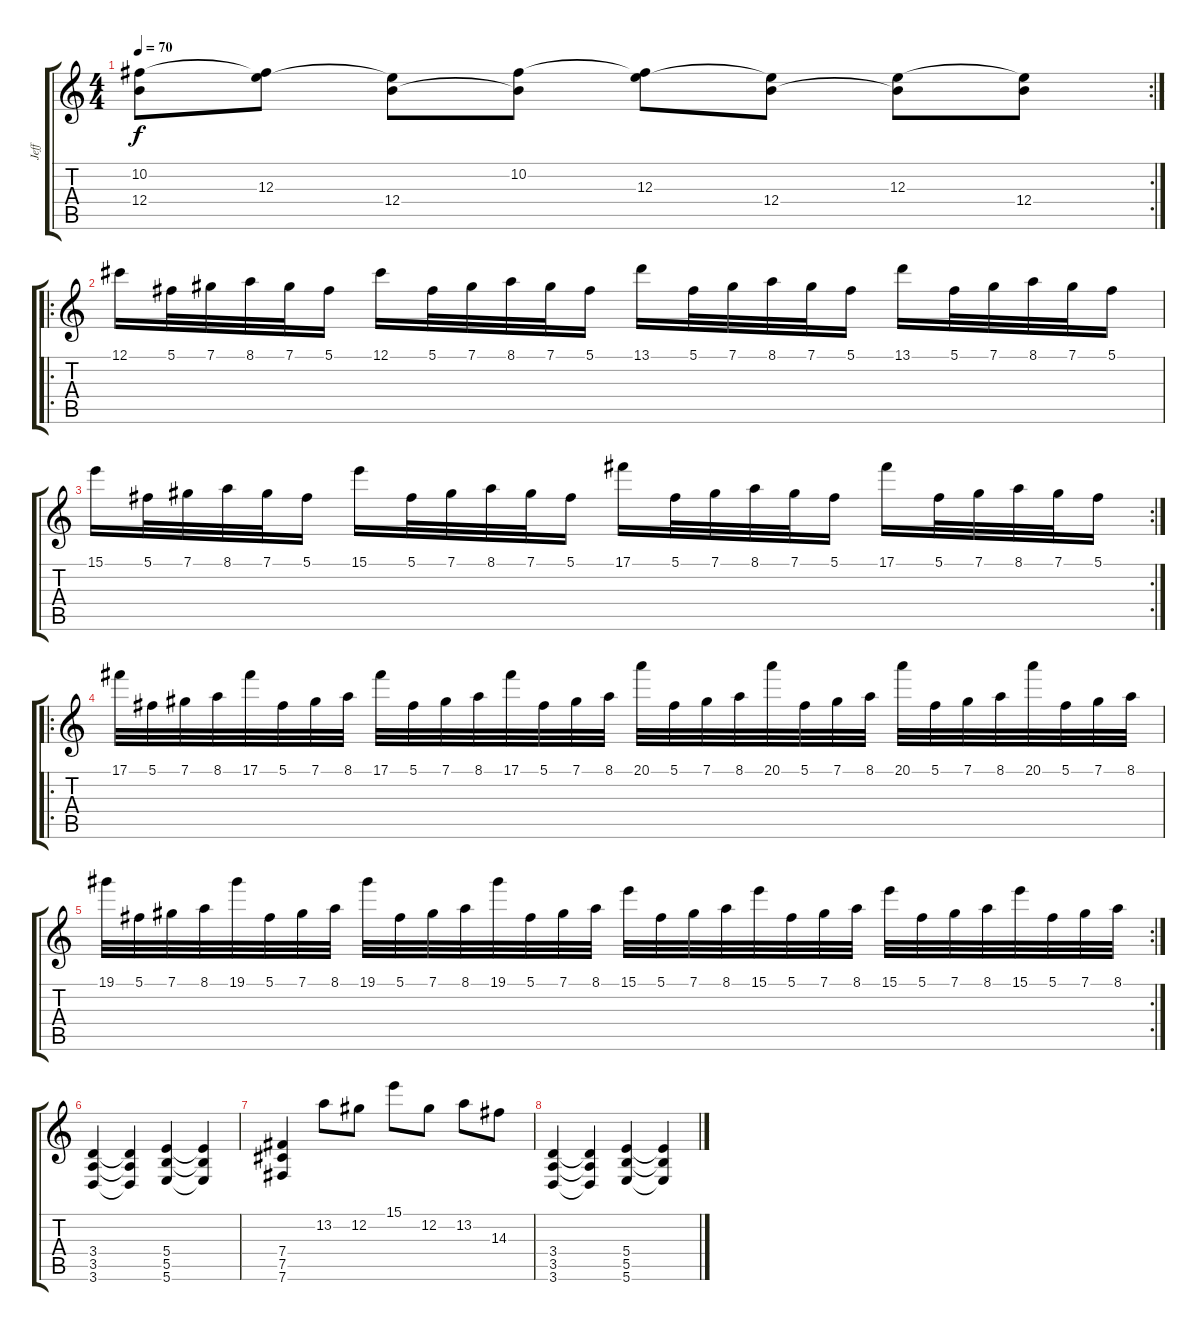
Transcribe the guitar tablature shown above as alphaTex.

\track ("Jeff" "Jeff") {instrument distortionguitar}
\staff {score tabs}
\tuning (Db4 Ab3 E3 B2 Gb2 B1) {hide}
\rc 2
\ts (4 4)
\tempo 70
\clef g2
\ks c
(10.2 12.4{t}).8{dy f} (10.2{t} 12.3).8 (12.3{t} 12.4).8 (10.2 12.4{t}).8 (10.2{t} 12.3).8 (12.3{t} 12.4).8 (12.3 12.4{t}).8 (12.3{t} 12.4).8 |
\ro
12.1.16 5.1.32 7.1.32 8.1.32 7.1.32 5.1.16 12.1.16 5.1.32 7.1.32 8.1.32 7.1.32 5.1.16 13.1.16 5.1.32 7.1.32 8.1.32 7.1.32 5.1.16 13.1.16 5.1.32 7.1.32 8.1.32 7.1.32 5.1.16 |
\rc 2
15.1.16 5.1.32 7.1.32 8.1.32 7.1.32 5.1.16 15.1.16 5.1.32 7.1.32 8.1.32 7.1.32 5.1.16 17.1.16 5.1.32 7.1.32 8.1.32 7.1.32 5.1.16 17.1.16 5.1.32 7.1.32 8.1.32 7.1.32 5.1.16 |
\ro
17.1.32 5.1.32 7.1.32 8.1.32 17.1.32 5.1.32 7.1.32 8.1.32 17.1.32 5.1.32 7.1.32 8.1.32 17.1.32 5.1.32 7.1.32 8.1.32 20.1.32 5.1.32 7.1.32 8.1.32 20.1.32 5.1.32 7.1.32 8.1.32 20.1.32 5.1.32 7.1.32 8.1.32 20.1.32 5.1.32 7.1.32 8.1.32 |
\rc 2
19.1.32 5.1.32 7.1.32 8.1.32 19.1.32 5.1.32 7.1.32 8.1.32 19.1.32 5.1.32 7.1.32 8.1.32 19.1.32 5.1.32 7.1.32 8.1.32 15.1.32 5.1.32 7.1.32 8.1.32 15.1.32 5.1.32 7.1.32 8.1.32 15.1.32 5.1.32 7.1.32 8.1.32 15.1.32 5.1.32 7.1.32 8.1.32 |
(3.4 3.5 3.6).4 (3.4{t} 3.5{t} 3.6{t}).4 (5.4 5.5 5.6).4 (5.4{t} 5.5{t} 5.6{t}).4 |
(7.4 7.5 7.6).4 13.2.8 12.2.8 15.1.8 12.2.8 13.2.8 14.3.8 |
(3.4 3.5 3.6).4 (3.4{t} 3.5{t} 3.6{t}).4 (5.4 5.5 5.6).4 (5.4{t} 5.5{t} 5.6{t}).4
